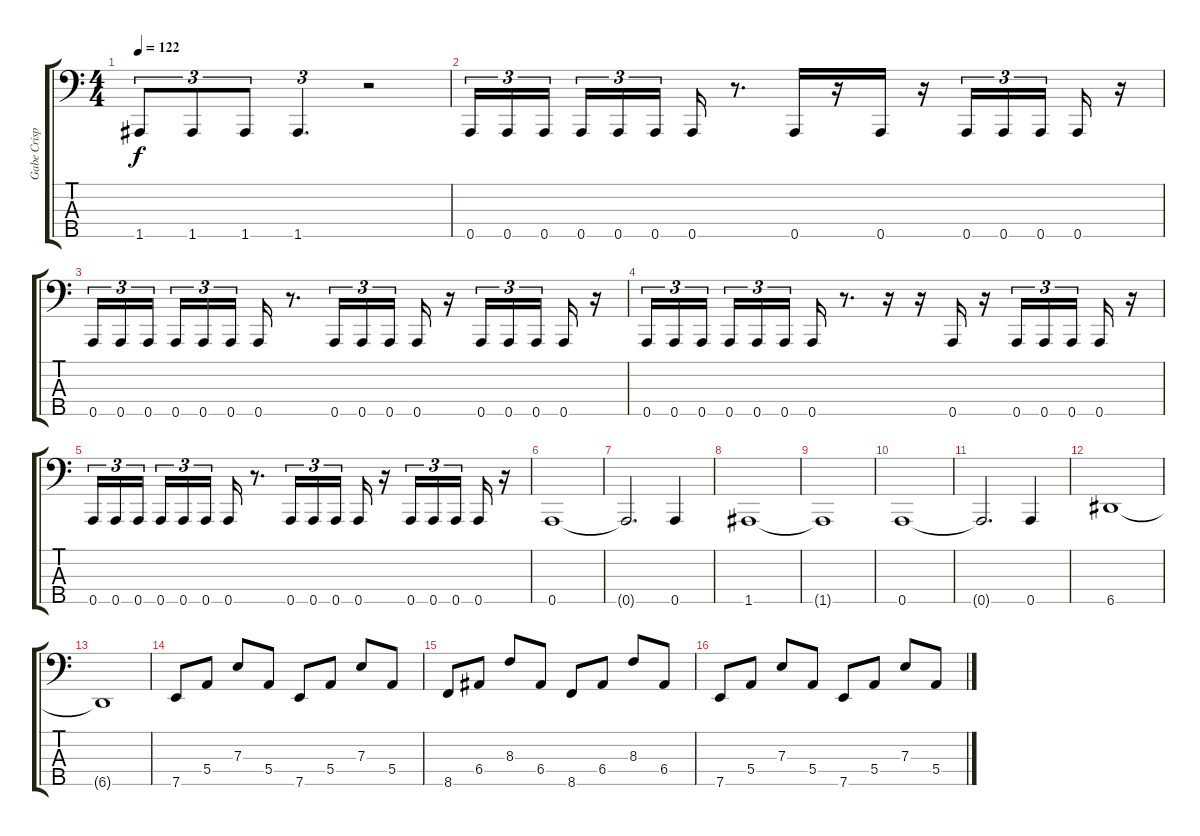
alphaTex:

\track ("Gabe Crisp" "Gabe Crisp") {instrument electricbassfinger}
\staff {score tabs}
\tuning (G2 D2 A1 E1 A0) {hide}
\ts (4 4)
\tempo 122
\clef f4
\ks c
1.5.8{tu (3 2) dy f} 1.5.8{tu (3 2)} 1.5.8{tu (3 2)} 1.5.4{d tu (3 2)} r.2 |
0.5.16{tu (3 2)} 0.5.16{tu (3 2)} 0.5.16{tu (3 2) beam splitsecondary} 0.5.16{tu (3 2)} 0.5.16{tu (3 2)} 0.5.16{tu (3 2)} 0.5.16 r.8{d} 0.5.16 r.16 0.5.16 r.16 0.5.16{tu (3 2)} 0.5.16{tu (3 2)} 0.5.16{tu (3 2) beam splitsecondary} 0.5.16 r.16 |
0.5.16{tu (3 2)} 0.5.16{tu (3 2)} 0.5.16{tu (3 2) beam splitsecondary} 0.5.16{tu (3 2)} 0.5.16{tu (3 2)} 0.5.16{tu (3 2)} 0.5.16 r.8{d} 0.5.16{tu (3 2)} 0.5.16{tu (3 2)} 0.5.16{tu (3 2) beam splitsecondary} 0.5.16 r.16 0.5.16{tu (3 2)} 0.5.16{tu (3 2)} 0.5.16{tu (3 2) beam splitsecondary} 0.5.16 r.16 |
0.5.16{tu (3 2)} 0.5.16{tu (3 2)} 0.5.16{tu (3 2) beam splitsecondary} 0.5.16{tu (3 2)} 0.5.16{tu (3 2)} 0.5.16{tu (3 2)} 0.5.16 r.8{d} r.16 r.16 0.5.16 r.16 0.5.16{tu (3 2)} 0.5.16{tu (3 2)} 0.5.16{tu (3 2) beam splitsecondary} 0.5.16 r.16 |
0.5.16{tu (3 2)} 0.5.16{tu (3 2)} 0.5.16{tu (3 2) beam splitsecondary} 0.5.16{tu (3 2)} 0.5.16{tu (3 2)} 0.5.16{tu (3 2)} 0.5.16 r.8{d} 0.5.16{tu (3 2)} 0.5.16{tu (3 2)} 0.5.16{tu (3 2) beam splitsecondary} 0.5.16 r.16 0.5.16{tu (3 2)} 0.5.16{tu (3 2)} 0.5.16{tu (3 2) beam splitsecondary} 0.5.16 r.16 |
0.5.1 |
0.5{t}.2{d} 0.5.4 |
1.5.1 |
1.5{t}.1 |
0.5.1 |
0.5{t}.2{d} 0.5.4 |
6.5.1 |
6.5{t}.1 |
7.5.8 5.4.8 7.3.8 5.4.8 7.5.8 5.4.8 7.3.8 5.4.8 |
8.5.8 6.4.8 8.3.8 6.4.8 8.5.8 6.4.8 8.3.8 6.4.8 |
7.5.8 5.4.8 7.3.8 5.4.8 7.5.8 5.4.8 7.3.8 5.4.8
